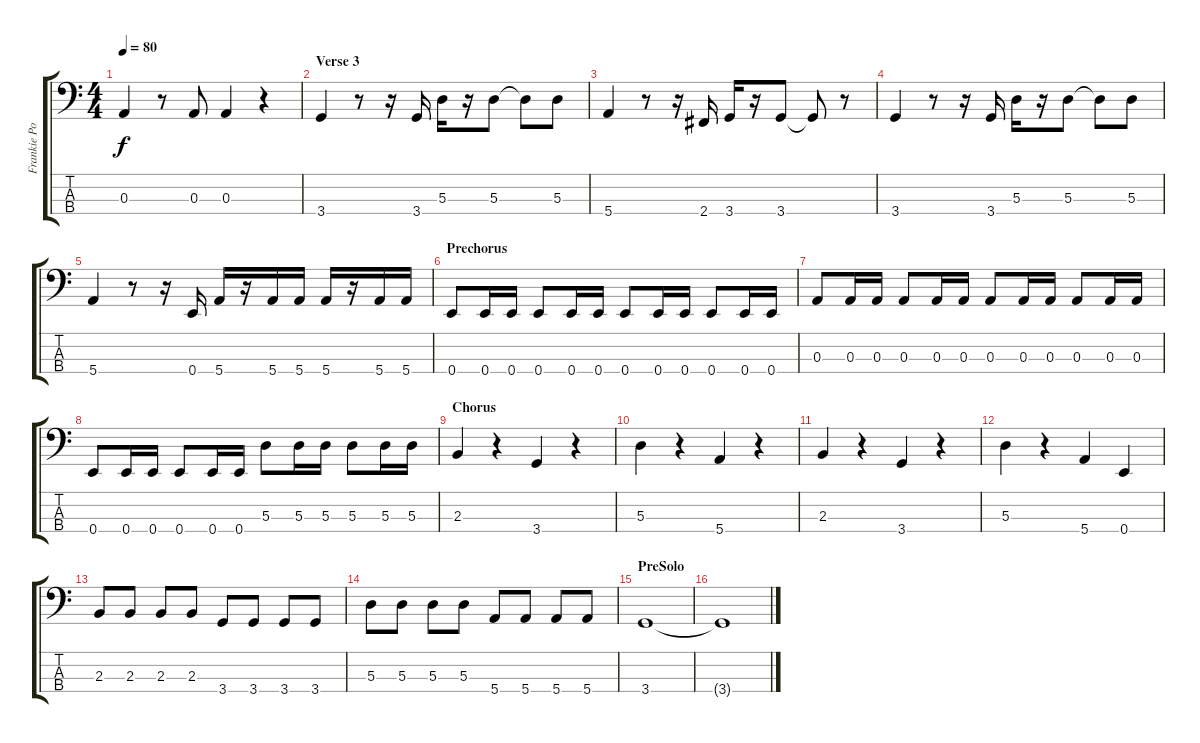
\track ("Frankie Poullain" "Frankie Po") {instrument electricbasspick}
\staff {score tabs}
\tuning (G2 D2 A1 E1) {hide}
\ts (4 4)
\tempo 80
\clef f4
\ks c
0.3.4{dy f} r.8 0.3.8 0.3.4 r.4 |
\section ("" "Verse 3")
3.4.4 r.8 r.16 3.4.16 5.3.16 r.16 5.3.8 5.3{t}.8 5.3.8 |
5.4.4 r.8 r.16 2.4.16 3.4.16 r.16 3.4.8 3.4{t}.8 r.8 |
3.4.4 r.8 r.16 3.4.16 5.3.16 r.16 5.3.8 5.3{t}.8 5.3.8 |
5.4.4 r.8 r.16 0.4.16 5.4.16 r.16 5.4.16 5.4.16 5.4.16 r.16 5.4.16 5.4.16 |
\section ("" "Prechorus")
0.4.8 0.4.16 0.4.16 0.4.8 0.4.16 0.4.16 0.4.8 0.4.16 0.4.16 0.4.8 0.4.16 0.4.16 |
0.3.8 0.3.16 0.3.16 0.3.8 0.3.16 0.3.16 0.3.8 0.3.16 0.3.16 0.3.8 0.3.16 0.3.16 |
0.4.8 0.4.16 0.4.16 0.4.8 0.4.16 0.4.16 5.3.8 5.3.16 5.3.16 5.3.8 5.3.16 5.3.16 |
\section ("" "Chorus")
2.3.4 r.4 3.4.4 r.4 |
5.3.4 r.4 5.4.4 r.4 |
2.3.4 r.4 3.4.4 r.4 |
5.3.4 r.4 5.4.4 0.4.4 |
2.3.8 2.3.8 2.3.8 2.3.8 3.4.8 3.4.8 3.4.8 3.4.8 |
5.3.8 5.3.8 5.3.8 5.3.8 5.4.8 5.4.8 5.4.8 5.4.8 |
\section ("" "PreSolo")
3.4.1 |
3.4{t}.1
